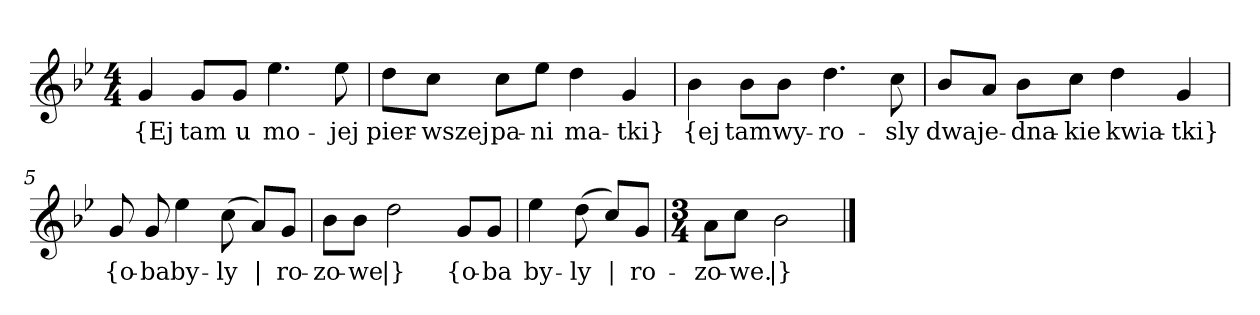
**kern	**text
*part1	*part1
*staff1	*staff1
*clefG2	*
*k[b-e-]	*
*g:	*
*M4/4	*
=	=
4g	{Ej
8g/L	tam
8g/J	u
4.ee-	mo-
8ee-	-jej
=2	=2
8dd\L	pier-
8cc\J	-wszej
8cc\L	pa-
8ee-\J	-ni
4dd	ma-
4g	-tki}
=3y	=3y
4b-	{ej
8b-\L	tam
8b-\J	wy-
4.dd	-ro-
8cc	-sly
=4	=4
8b-/L	dwa
8a/J	je-
8b-\L	-dna-
8cc\J	-kie
4dd	kwia-
4g	-tki}
=5y	=5y
8g	{o-
8g	-ba
4ee-	by-
(8cc	-ly
8a/L)	|
8g/J	ro-
=6	=6
8b-\L	-zo-
8b-\J	-we
2dd	|}
8g/L	{o-
8g/J	-ba
=7y	=7y
4ee-	by-
(8dd	-ly
8cc/L)	|
8g/J	ro-
=8	=8
*M3/4	*
8a\L	-zo-
8cc\J	-we.
2b-	|}
==	==
*-	*-
